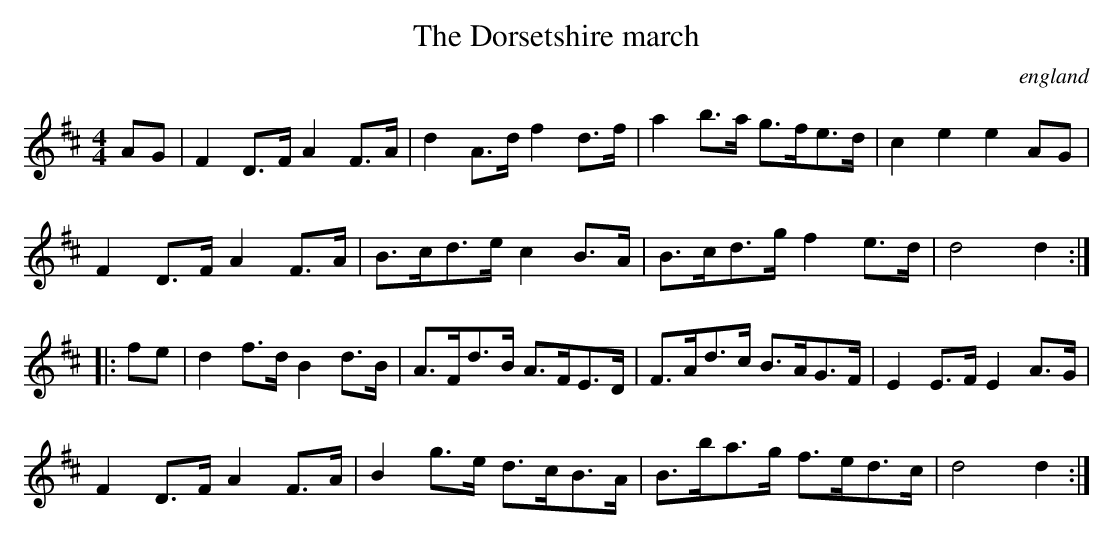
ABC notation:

X:1
T:Dorsetshire march, The
O:england
M:4/4
L:1/8
K:D
AG|F2D>F A2F>A|d2A>d f2d>f|a2b>a g>fe>d|c2e2 e2AG|
F2D>F A2F>A|B>cd>e c2B>A|B>cd>g f2e>d|d4 d2:|
|:fe|d2f>d B2d>B|A>Fd>B A>FE>D|F>Ad>c B>AG>F|E2E>F E2A>G|
F2D>F A2F>A|B2g>e d>cB>A|B>ba>g f>ed>c|d4 d2:|
